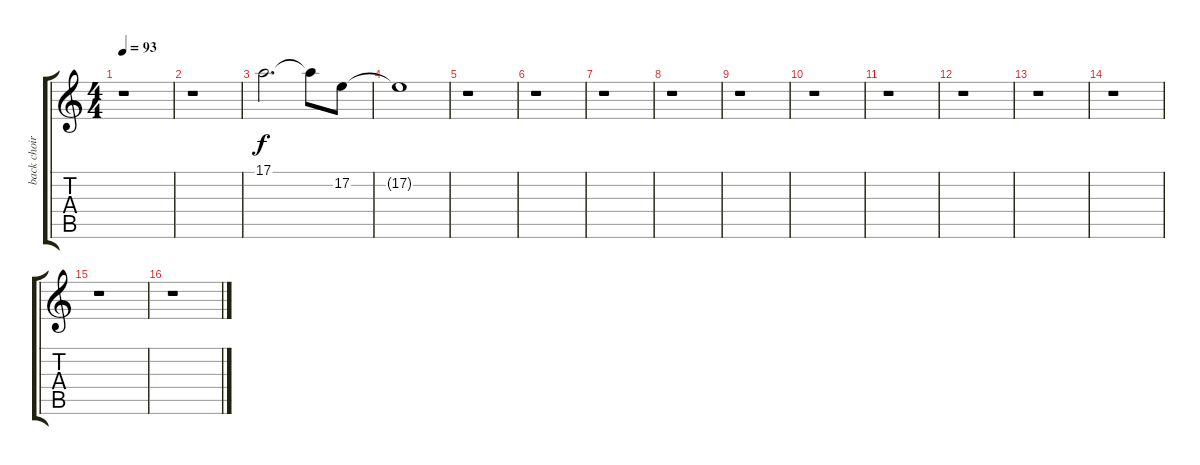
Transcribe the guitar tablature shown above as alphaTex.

\track ("back choirs" "back choir") {instrument whistle}
\staff {score tabs}
\tuning (E4 B3 G3 D3 A2 E2) {hide}
\ts (4 4)
\tempo 93
\clef g2
\ks c
r.1{dy f} |
r.1 |
17.1.2{d} 17.1{t}.8 17.2.8 |
17.2{t}.1 |
r.1 |
r.1 |
r.1 |
r.1 |
r.1 |
r.1 |
r.1 |
r.1 |
r.1 |
r.1 |
r.1 |
r.1
